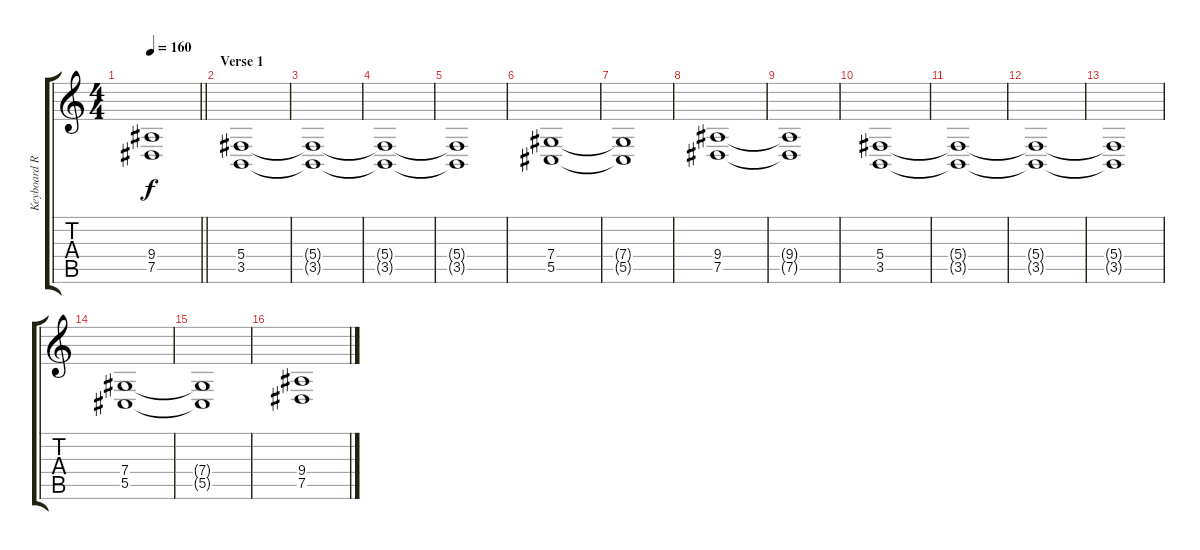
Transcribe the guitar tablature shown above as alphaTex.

\track ("Keyboard Rhythm" "Keyboard R") {instrument brightacousticpiano bank 1}
\staff {score tabs}
\tuning (Eb4 Bb3 Gb3 Db3 Ab2 Eb2) {hide}
\ts (4 4)
\tempo 160
\clef g2
\barLineRight lightlight
\ks c
(9.4{t} 7.5{t}).1{dy f} |
\section ("" "Verse 1")
(5.4 3.5).1 |
(5.4{t} 3.5{t}).1 |
(5.4{t} 3.5{t}).1 |
(5.4{t} 3.5{t}).1 |
(7.4 5.5).1 |
(7.4{t} 5.5{t}).1 |
(9.4 7.5).1 |
(9.4{t} 7.5{t}).1 |
(5.4 3.5).1 |
(5.4{t} 3.5{t}).1 |
(5.4{t} 3.5{t}).1 |
(5.4{t} 3.5{t}).1 |
(7.4 5.5).1 |
(7.4{t} 5.5{t}).1 |
(9.4 7.5).1
